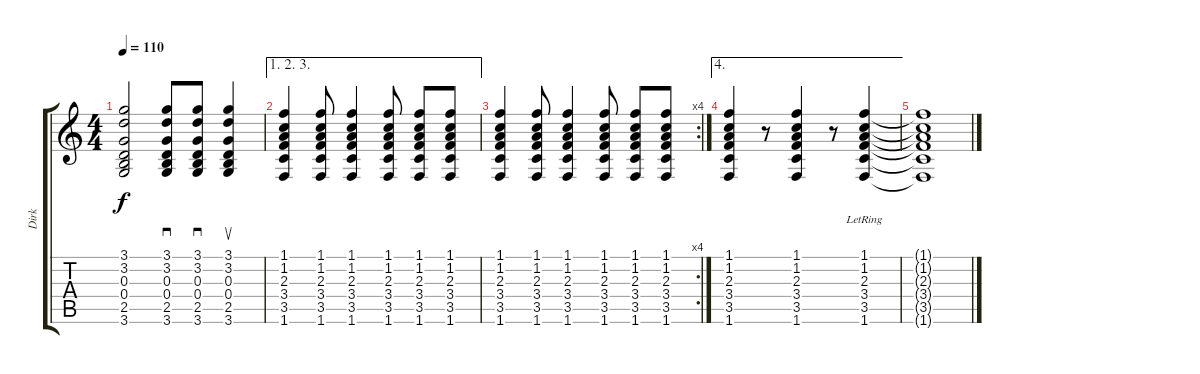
\track ("Dirk" "Dirk") {instrument acousticguitarnylon}
\staff {score tabs}
\tuning (E4 B3 G3 D3 A2 E2) {hide}
\ts (4 4)
\tempo 110
\clef g2
\ks c
(3.1 3.2 0.3 0.4 2.5 3.6).2{dy f} (3.1 3.2 0.3 0.4 2.5 3.6).8{sd} (3.1 3.2 0.3 0.4 2.5 3.6).8{sd} (3.1 3.2 0.3 0.4 2.5 3.6).4{su} |
\ae (1 2 3)
(1.1 1.2 2.3 3.4 3.5 1.6).4 (1.1 1.2 2.3 3.4 3.5 1.6).8 (1.1 1.2 2.3 3.4 3.5 1.6).4 (1.1 1.2 2.3 3.4 3.5 1.6).8 (1.1 1.2 2.3 3.4 3.5 1.6).8 (1.1 1.2 2.3 3.4 3.5 1.6).8 |
\rc 4
(1.1 1.2 2.3 3.4 3.5 1.6).4 (1.1 1.2 2.3 3.4 3.5 1.6).8 (1.1 1.2 2.3 3.4 3.5 1.6).4 (1.1 1.2 2.3 3.4 3.5 1.6).8 (1.1 1.2 2.3 3.4 3.5 1.6).8 (1.1 1.2 2.3 3.4 3.5 1.6).8 |
\ae 4
(1.1 1.2 2.3 3.4 3.5 1.6).4 r.8 (1.1 1.2 2.3 3.4 3.5 1.6).4 r.8 (1.1{lr} 1.2{lr} 2.3{lr} 3.4{lr} 3.5{lr} 1.6{lr}).4 |
(1.1{t} 1.2{t} 2.3{t} 3.4{t} 3.5{t} 1.6{t}).1
